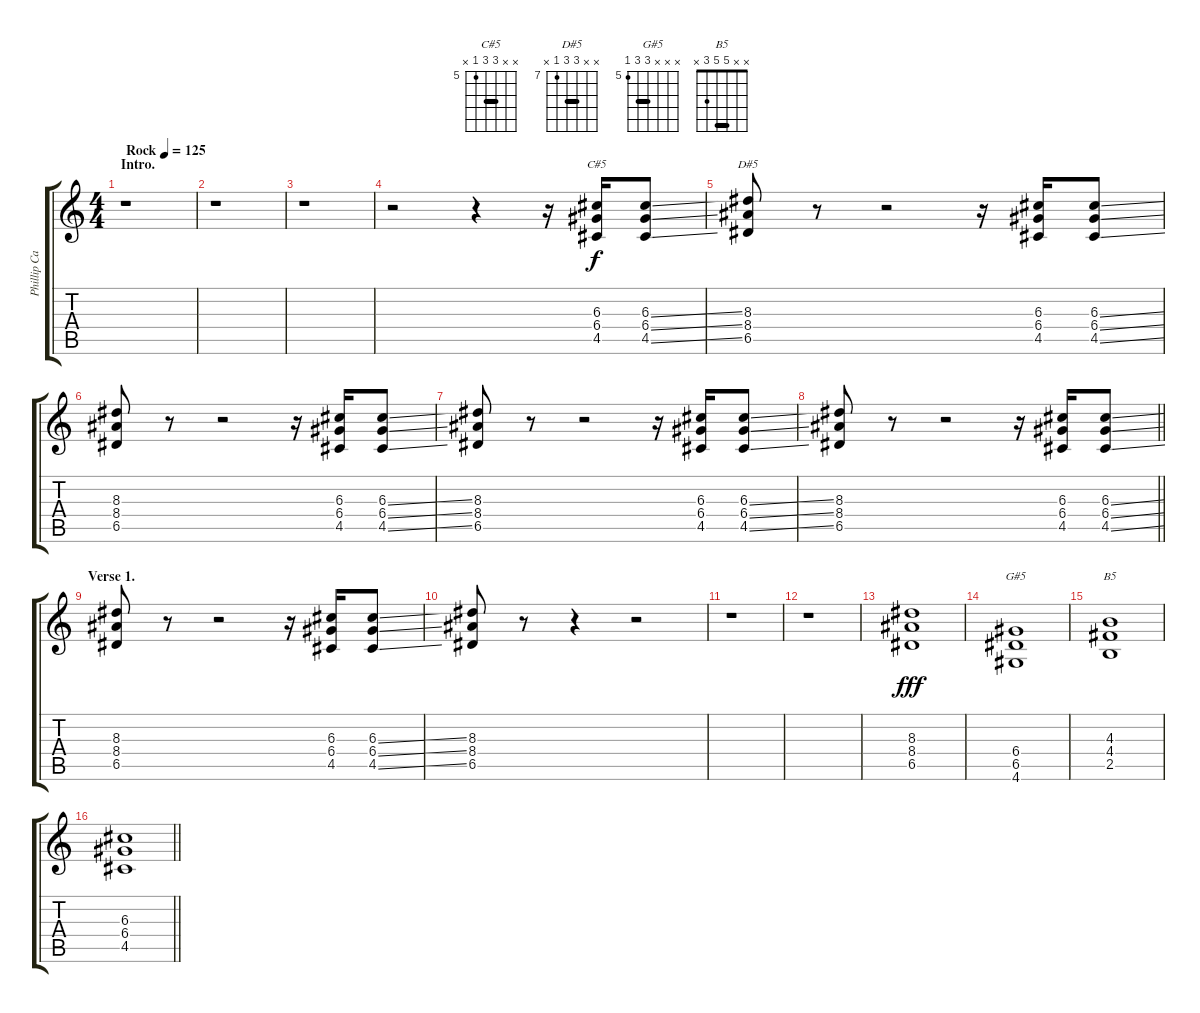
\track ("Phillip Campbell (lead)" "Phillip Ca") {instrument overdrivenguitar}
\staff {score tabs}
\tuning (E4 B3 G3 D3 A2 E2) {hide}
\chord ("C#5" x x 7 7 5 x) {firstfret 5 barre 7}
\chord ("D#5" x x 9 9 7 x) {firstfret 7 barre 9}
\chord ("G#5" x x x 7 7 5) {firstfret 5 barre 7}
\chord ("B5" x x 5 5 3 x) {barre 5}
\ts (4 4)
\section ("" "Intro.")
\tempo (125 "Rock")
\clef g2
\ks c
r.1{dy f instrument overdrivenguitar} |
r.1 |
r.1 |
r.2 r.4 r.16 (6.3 6.4 4.5).16{ch "C#5"} (6.3{ss} 6.4{ss} 4.5{ss}).8 |
(8.3 8.4 6.5).8{ch "D#5"} r.8 r.2 r.16 (6.3 6.4 4.5).16 (6.3{ss} 6.4{ss} 4.5{ss}).8 |
(8.3 8.4 6.5).8 r.8 r.2 r.16 (6.3 6.4 4.5).16 (6.3{ss} 6.4{ss} 4.5{ss}).8 |
(8.3 8.4 6.5).8 r.8 r.2 r.16 (6.3 6.4 4.5).16 (6.3{ss} 6.4{ss} 4.5{ss}).8 |
\barLineRight lightlight
(8.3 8.4 6.5).8 r.8 r.2 r.16 (6.3 6.4 4.5).16 (6.3{ss} 6.4{ss} 4.5{ss}).8 |
\section ("" "Verse 1.")
(8.3 8.4 6.5).8 r.8 r.2 r.16 (6.3 6.4 4.5).16 (6.3{ss} 6.4{ss} 4.5{ss}).8 |
(8.3 8.4 6.5).8 r.8 r.4 r.2 |
r.1 |
r.1 |
(8.3 8.4 6.5).1{dy fff} |
(6.4 6.5 4.6).1{ch "G#5"} |
(4.3 4.4 2.5).1{ch "B5"} |
\barLineRight lightlight
(6.3 6.4 4.5).1
